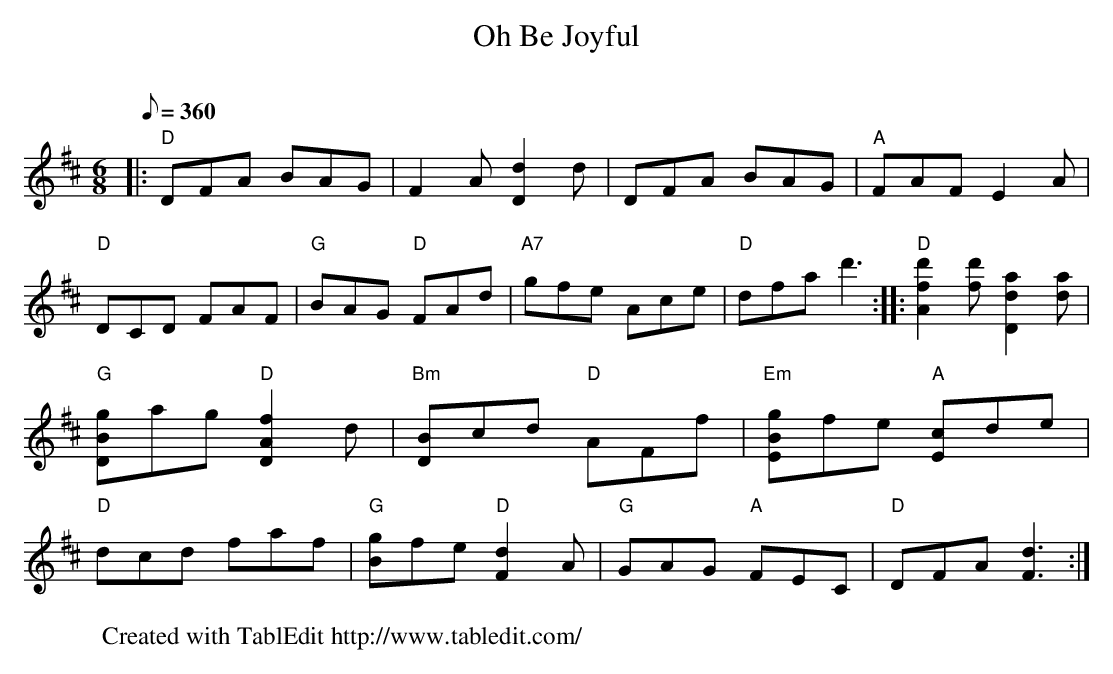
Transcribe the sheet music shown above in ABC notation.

X:1
T:Oh Be Joyful
C:
L:1/8
Q:360
M:6/8
K:D
|: "D"DFA BAG | F2A [d2D2]d | DFA BAG | "A"FAF E2A | "D"DCD FAF | "G"BAG "D"FAd | \
 "A7"gfe Ace | "D"dfa d'3 :|: "D"[d'2f2A2][d'f] [a2d2D2][ad] | "G"[gBD]ag "D"[f2A2D2]d | \
 "Bm"[BD]cd "D"AFf | "Em"[gBE]fe "A"[cE]de | "D"dcd faf | "G"[gB]fe "D"[d2F2]A | "G"GAG "A"FEC | \
 "D"DFA [d3F3] :| \
W:Created with TablEdit http://www.tabledit.com/
